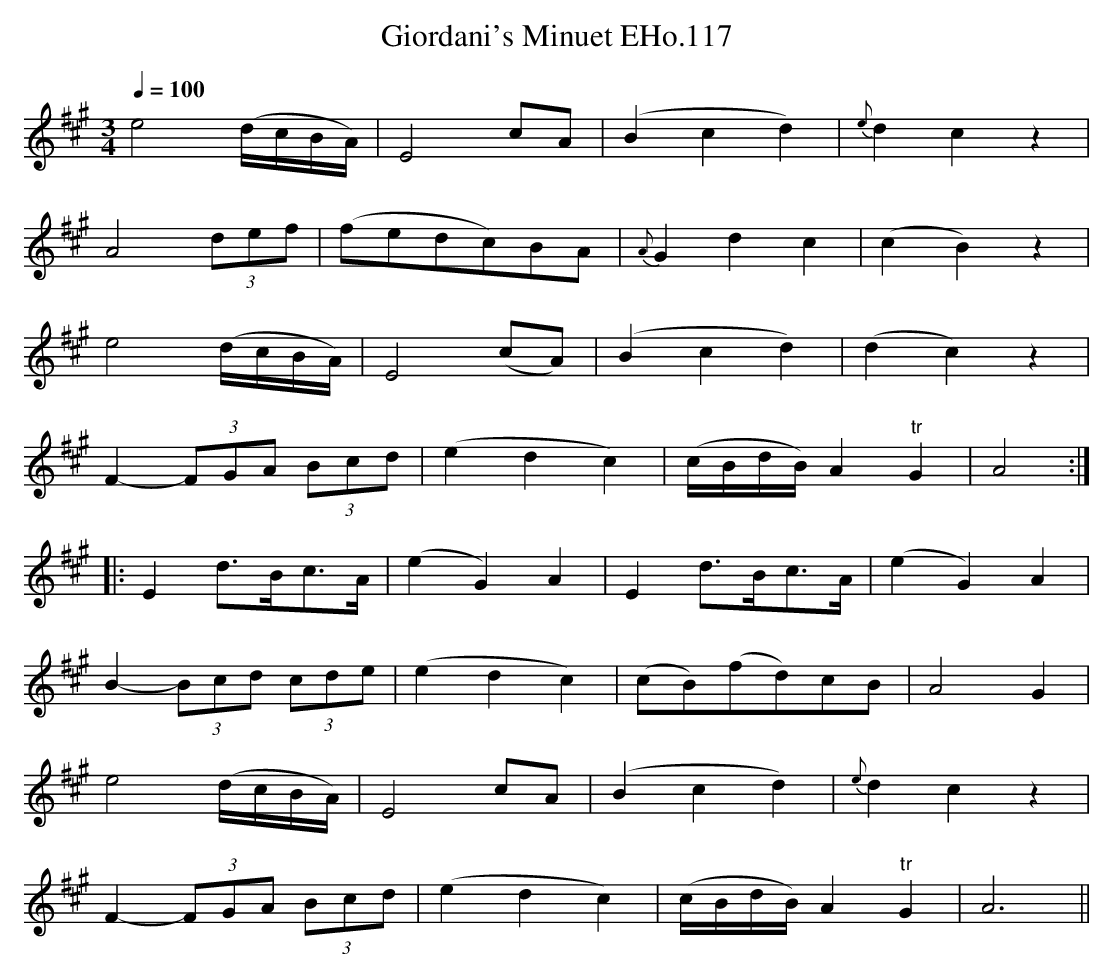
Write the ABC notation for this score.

X:1
T:Giordani's Minuet EHo.117
M:3/4
L:1/8
Q:1/4=100
K:A
e4(d/c/B/A/)|E4cA|(B2c2d2)|{e}d2c2z2|
A4(3def|(fedc)BA|{A}G2d2c2|(c2B2)z2|
e4(d/c/B/A/)|E4(cA)|(B2c2d2)|(d2c2)z2|
F2-(3FGA  (3Bcd|(e2d2c2)|(c/B/d/B/)A2"^tr"G2|A4:|
|:E2d>Bc>A|(e2G2)A2|E2d>Bc>A|(e2G2)A2|
B2-(3Bcd (3cde|(e2d2c2)|(cB)(fd)cB|A4G2|
e4(d/c/B/A/)|E4cA|(B2c2d2)|{e}d2c2z2|
F2-(3FGA (3Bcd|(e2d2c2)|(c/B/d/B/)A2"^tr"G2|A6||
